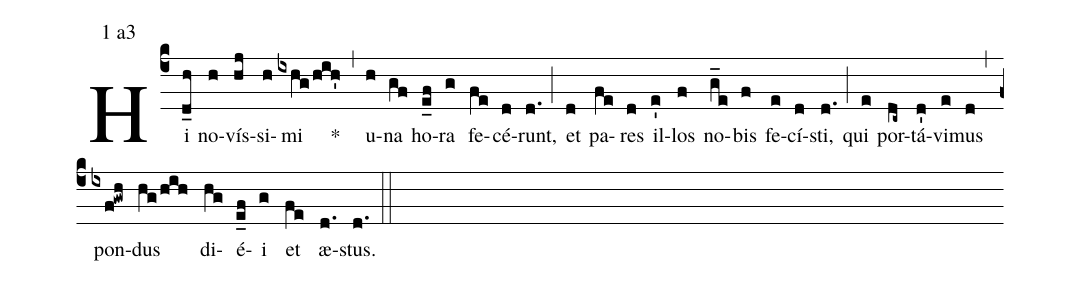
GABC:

mode:1 a3;
%%
(c4) Hi(d_h) no(h)vís(hj)si(h)mi(ixhg/hih') *(,) u(h)na(gf) ho(e_f)ra(g) fe(fe)cé(d)runt,(d.) (;) et(d) pa(fe)res(d) il(e')los(f) no(g_e)bis(f) fe(e)cí(d)sti,(d.) (;) qui(e) por(dc~)tá(d')vi(e)mus(d) (,) pon(ixf!gwh)dus(hg/hih) di(hg)é(e_f)i(g) et(fe) æ(d.)stus.(d.) (::)
